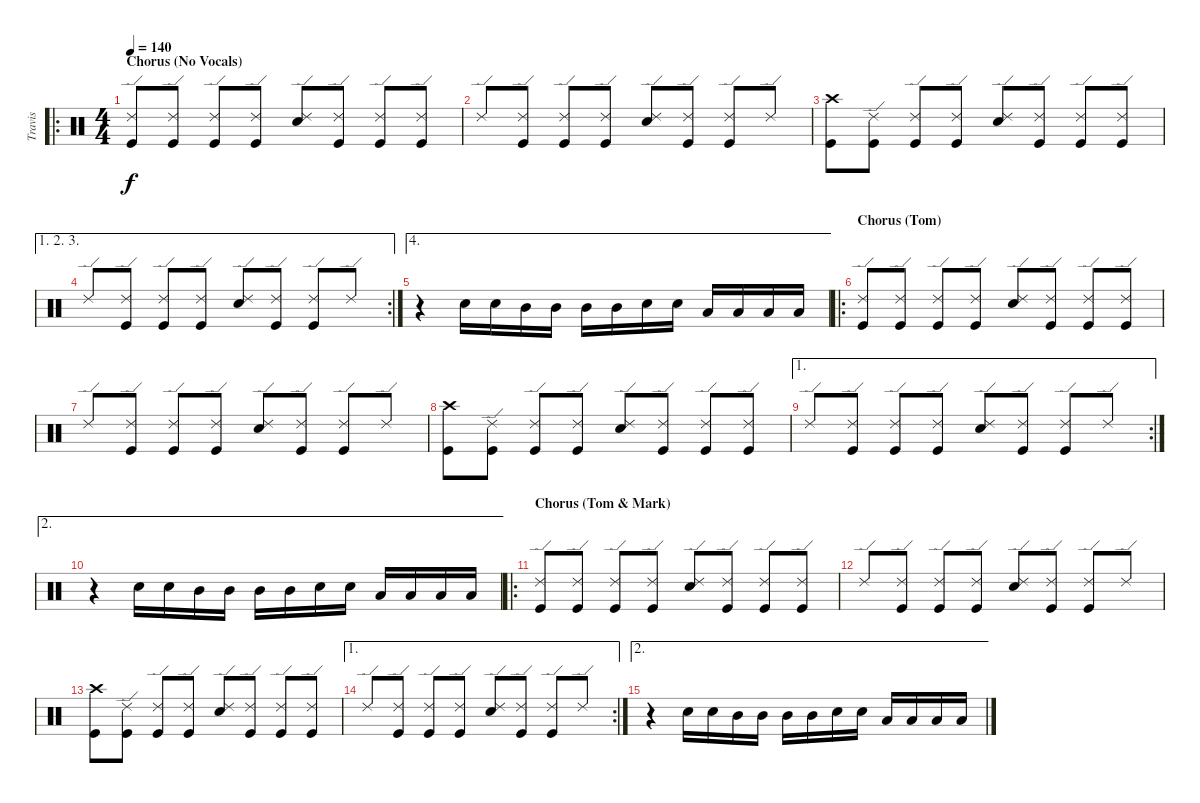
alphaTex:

\track ("Travis" "Travis") {instrument percussion}
\staff {score}
\articulation defaults
\ro
\ts (4 4)
\section ("" "Chorus (No Vocals)")
\tempo 140
\clef neutral
\ks c
("Ride (edge) 2" "Kick (hit)").8{dy f} ("Ride (edge) 2" "Kick (hit)").8 ("Ride (edge) 2" "Kick (hit)").8 ("Ride (edge) 2" "Kick (hit)").8 ("Ride (edge) 2" "Snare (hit) 2").8 ("Ride (edge) 2" "Kick (hit)").8 ("Ride (edge) 2" "Kick (hit)").8 ("Ride (edge) 2" "Kick (hit)").8 |
"Ride (edge) 2".8 ("Ride (edge) 2" "Kick (hit)").8 ("Ride (edge) 2" "Kick (hit)").8 ("Ride (edge) 2" "Kick (hit)").8 ("Ride (edge) 2" "Snare (hit) 2").8 ("Ride (edge) 2" "Kick (hit)").8 ("Ride (edge) 2" "Kick (hit)").8 "Ride (edge) 2".8 |
("Crash high (hit)" "Kick (hit)").8 ("Ride (edge) 2" "Kick (hit)").8 ("Ride (edge) 2" "Kick (hit)").8 ("Ride (edge) 2" "Kick (hit)").8 ("Ride (edge) 2" "Snare (hit) 2").8 ("Ride (edge) 2" "Kick (hit)").8 ("Ride (edge) 2" "Kick (hit)").8 ("Ride (edge) 2" "Kick (hit)").8 |
\ae (1 2 3)
\rc 2 "Ride (edge) 2".8
("Ride (edge) 2" "Kick (hit)").8 ("Ride (edge) 2" "Kick (hit)").8 ("Ride (edge) 2" "Kick (hit)").8 ("Ride (edge) 2" "Snare (hit) 2").8 ("Ride (edge) 2" "Kick (hit)").8 ("Ride (edge) 2" "Kick (hit)").8 "Ride (edge) 2".8 |
\ae 4
r.4 "Snare (hit) 2".16 "Snare (hit) 2".16 "Mid Tom (hit)".16 "Mid Tom (hit)".16 "Mid Tom (hit)".16 "Mid Tom (hit)".16 "Snare (hit) 2".16 "Snare (hit) 2".16 "Low Floor Tom (hit)".16 "Low Floor Tom (hit)".16 "Low Floor Tom (hit)".16 "Low Floor Tom (hit)".16 |
\ro
\section ("" "Chorus (Tom)")
("Ride (edge) 2" "Kick (hit)").8 ("Ride (edge) 2" "Kick (hit)").8 ("Ride (edge) 2" "Kick (hit)").8 ("Ride (edge) 2" "Kick (hit)").8 ("Ride (edge) 2" "Snare (hit) 2").8 ("Ride (edge) 2" "Kick (hit)").8 ("Ride (edge) 2" "Kick (hit)").8 ("Ride (edge) 2" "Kick (hit)").8 |
"Ride (edge) 2".8 ("Ride (edge) 2" "Kick (hit)").8 ("Ride (edge) 2" "Kick (hit)").8 ("Ride (edge) 2" "Kick (hit)").8 ("Ride (edge) 2" "Snare (hit) 2").8 ("Ride (edge) 2" "Kick (hit)").8 ("Ride (edge) 2" "Kick (hit)").8 "Ride (edge) 2".8 |
("Crash high (hit)" "Kick (hit)").8 ("Ride (edge) 2" "Kick (hit)").8 ("Ride (edge) 2" "Kick (hit)").8 ("Ride (edge) 2" "Kick (hit)").8 ("Ride (edge) 2" "Snare (hit) 2").8 ("Ride (edge) 2" "Kick (hit)").8 ("Ride (edge) 2" "Kick (hit)").8 ("Ride (edge) 2" "Kick (hit)").8 |
\ae 1
\rc 2 "Ride (edge) 2".8
("Ride (edge) 2" "Kick (hit)").8 ("Ride (edge) 2" "Kick (hit)").8 ("Ride (edge) 2" "Kick (hit)").8 ("Ride (edge) 2" "Snare (hit) 2").8 ("Ride (edge) 2" "Kick (hit)").8 ("Ride (edge) 2" "Kick (hit)").8 "Ride (edge) 2".8 |
\ae 2
r.4 "Snare (hit) 2".16 "Snare (hit) 2".16 "Mid Tom (hit)".16 "Mid Tom (hit)".16 "Mid Tom (hit)".16 "Mid Tom (hit)".16 "Snare (hit) 2".16 "Snare (hit) 2".16 "Low Floor Tom (hit)".16 "Low Floor Tom (hit)".16 "Low Floor Tom (hit)".16 "Low Floor Tom (hit)".16 |
\ro
\section ("" "Chorus (Tom & Mark)")
("Ride (edge) 2" "Kick (hit)").8 ("Ride (edge) 2" "Kick (hit)").8 ("Ride (edge) 2" "Kick (hit)").8 ("Ride (edge) 2" "Kick (hit)").8 ("Ride (edge) 2" "Snare (hit) 2").8 ("Ride (edge) 2" "Kick (hit)").8 ("Ride (edge) 2" "Kick (hit)").8 ("Ride (edge) 2" "Kick (hit)").8 |
"Ride (edge) 2".8 ("Ride (edge) 2" "Kick (hit)").8 ("Ride (edge) 2" "Kick (hit)").8 ("Ride (edge) 2" "Kick (hit)").8 ("Ride (edge) 2" "Snare (hit) 2").8 ("Ride (edge) 2" "Kick (hit)").8 ("Ride (edge) 2" "Kick (hit)").8 "Ride (edge) 2".8 |
("Crash high (hit)" "Kick (hit)").8 ("Ride (edge) 2" "Kick (hit)").8 ("Ride (edge) 2" "Kick (hit)").8 ("Ride (edge) 2" "Kick (hit)").8 ("Ride (edge) 2" "Snare (hit) 2").8 ("Ride (edge) 2" "Kick (hit)").8 ("Ride (edge) 2" "Kick (hit)").8 ("Ride (edge) 2" "Kick (hit)").8 |
\ae 1
\rc 2 "Ride (edge) 2".8
("Ride (edge) 2" "Kick (hit)").8 ("Ride (edge) 2" "Kick (hit)").8 ("Ride (edge) 2" "Kick (hit)").8 ("Ride (edge) 2" "Snare (hit) 2").8 ("Ride (edge) 2" "Kick (hit)").8 ("Ride (edge) 2" "Kick (hit)").8 "Ride (edge) 2".8 |
\ae 2
r.4 "Snare (hit) 2".16 "Snare (hit) 2".16 "Mid Tom (hit)".16 "Mid Tom (hit)".16 "Mid Tom (hit)".16 "Mid Tom (hit)".16 "Snare (hit) 2".16 "Snare (hit) 2".16 "Low Floor Tom (hit)".16 "Low Floor Tom (hit)".16 "Low Floor Tom (hit)".16 "Low Floor Tom (hit)".16
